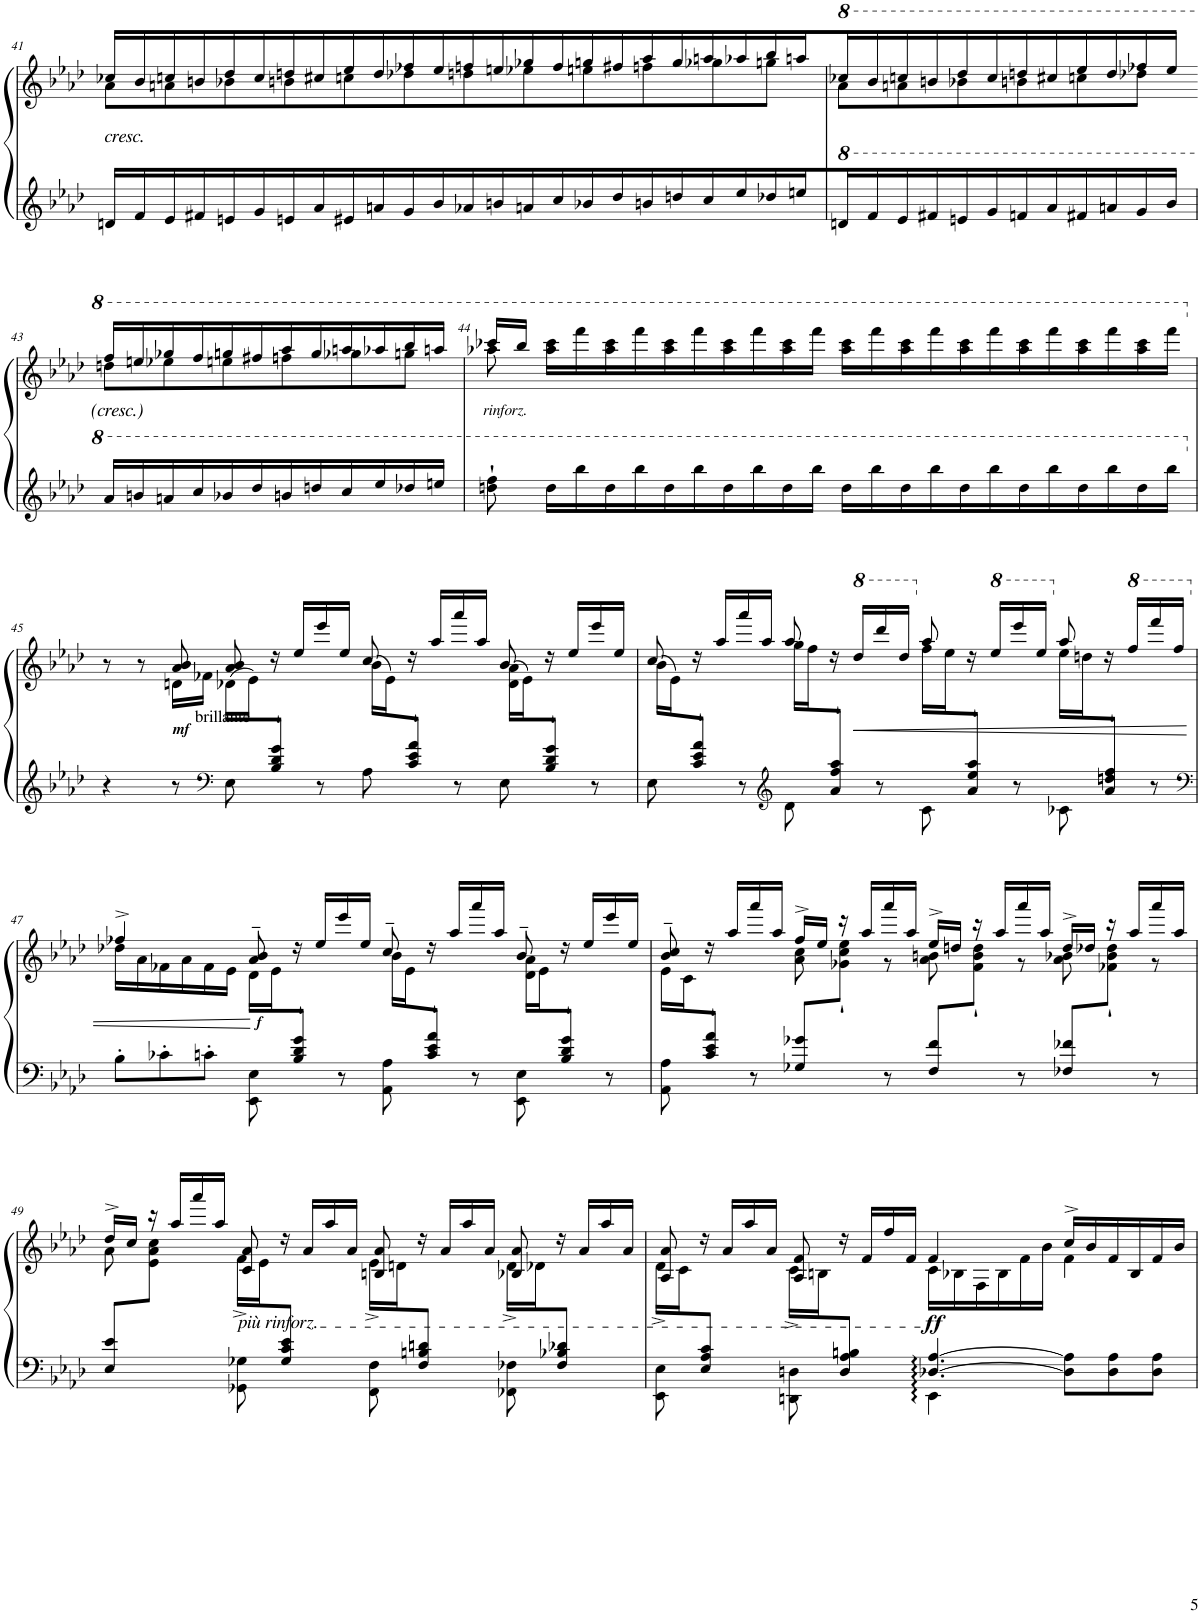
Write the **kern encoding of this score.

**kern	**kern	**dynam
*part1	*part1	*part1
*staff2	*staff1	*staff1/2
*I"Piano	*	*
*I'Pno.	*	*
!!LO:PB:g=z
*clefG2	*clefG2	*
*k[b-e-a-d-]	*k[b-e-a-d-]	*
*M12/8	*M12/8	*
=41	=41	=41
*	*^	*
!	!LO:TX:b:i:t=cresc.	!	!
16dn/LL	16cc-X/LL	8a-\L	.
16f/	16b-/	.	.
16e-/	16ccn/	8an\	.
16f#X/	16bn/	.	.
16en/	16dd-/	8b-X\	.
16g/	16cc/	.	.
16en/	16ddn/	8bn\	.
16a-/	16cc#X/	.	.
16e#X/	16ee-/	8ccn\	.
16an/	16dd/	.	.
16g/	16ff-X/	8dd-X\	.
16b-/	16ee-/	.	.
16a-X/	16ffn/	8ddn\	.
16bn/	16een/	.	.
16an/	16gg-X/	8ee-X\	.
16cc/	16ff/	.	.
16b-X/	16ggn/	8een\	.
16dd-/	16ff#X/	.	.
16bn/	16aa-/	8ffn\	.
16ddn/	16gg/	.	.
16cc/	16aan/	8gg-X\	.
16ee-/	16aa-X/	.	.
16dd-X/	16bb-/	8ggn\J	.
16een/J	16aan/J	.	.
=42	=42	=42	=42
*8va	*	*	*
*	*8va	*	*
16ddn/L	16ccc-X/L	8aa-\L	.
16ff/	16bb-/	.	.
16ee-/	16cccn/	8aan\	.
16ff#X/	16bbn/	.	.
16een/	16ddd-/	8bb-X\	.
16gg/	16ccc/	.	.
16ffn/	16dddn/	8bbn\	.
16aa-/	16ccc#X/	.	.
16ff#X/	16eee-/	8cccn\	.
16aan/	16ddd/	.	.
16gg/	16fff-X/	8ddd-X\J	.
16bb-/JJ	16eee-/JJ	.	.
!!LO:LB:g=z	!!
=43-	=43-	=43-	=43-
16aa-/LL	16fff/LL	8dddn\L	.
16bbn/	16eeen/	.	.
16aan/	16ggg-X/	8eee-X\	.
16ccc/	16fff/	.	.
16bb-X/	16gggn/	8eeen\	.
16ddd-/	16fff#X/	.	.
16bbn/	16aaa-/	8fffn\	.
16dddn/	16ggg/	.	.
16ccc/	16aaan/	8ggg-X\	.
16eee-/	16aaa-X/	.	.
16ddd-X/	16bbb-/	8gggn\J	.
16eeen/JJ	16aaan/JJ	.	.
=44	=44	=44	=44
!	!	!	!LO:DY:b
8dddn\` 8fff\`	16cccc-X/LL	8aaa-X\	other-dynamics
.	16bbb-/JJ	.	.
16ddd\LL	16aaa-\ 16cccc-\LL	8ryy	.
16bbb-\	16ffff\	.	.
16ddd\	16aaa-\ 16cccc-\	4ryy	.
16bbb-\	16ffff\	.	.
16ddd\	16aaa-\ 16cccc-\	.	.
16bbb-\	16ffff\	.	.
16ddd\	16aaa-\ 16cccc-\	1ryy	.
16bbb-\	16ffff\	.	.
16ddd\	16aaa-\ 16cccc-\	.	.
16bbb-\JJ	16ffff\JJ	.	.
16ddd\LL	16aaa-\ 16cccc-\LL	.	.
16bbb-\	16ffff\	.	.
16ddd\	16aaa-\ 16cccc-\	.	.
16bbb-\	16ffff\	.	.
16ddd\	16aaa-\ 16cccc-\	.	.
16bbb-\	16ffff\	.	.
16ddd\	16aaa-\ 16cccc-\	.	.
16bbb-\	16ffff\	.	.
16ddd\	16aaa-\ 16cccc-\	.	.
16bbb-\	16ffff\	.	.
16ddd\	16aaa-\ 16cccc-\	.	.
16bbb-\JJ	16ffff\JJ	.	.
!!LO:LB:g=z	!!
=45	=45	=45	=45
*X8va	*	*	*
*^	*	*	*
*	*	*X8va	*	*
2ryy	4r	8r	4ryy	.
.	.	8r	.	.
!	!	!LO:TX:b:t=brillante	!	!
!	!	!	!	!LO:DY:b
.	8r	8a-/ 8b-/	16dn\LL	other-dynamics
.	.	.	16f-X\JJ	.
*clefF4	*	*	*	*
.	8E-\	8a-/ 8b-/	(16d-X\LL	.
.	.	.	16e-\J)	.
8B-/` 8d-/` 8g/`J	8ryy	16r	8ryy	.
.	.	16ee-/LL	.	.
4ryy	8r	16eee-/	8ryy	.
.	.	16ee-/JJ	.	.
.	8A-\	8cc/	(16b-\LL	.
.	.	.	16e-\J)	.
8c/` 8e-/` 8a-/`J	8ryy	16r	8ryy	.
.	.	16aa-/LL	.	.
4ryy	8r	16aaa-/	8ryy	.
.	.	16aa-/JJ	.	.
.	8E-\	8b-/	(16d-\ 16a-\LL	.
.	.	.	16e-\J)	.
8B-/` 8d-/` 8g/`J	8ryy	16r	8ryy	.
.	.	16ee-/LL	.	.
8ryy	8r	16eee-/	8ryy	.
.	.	16ee-/JJ	.	.
=46	=46	=46	=46	=46
8ryy	8E-\	8cc/	(16b-\LL	.
.	.	.	16e-\J)	.
8c/` 8e-/` 8a-/`J	8ryy	16r	8ryy	.
.	.	16aa-/LL	.	.
4ryy	8r	16aaa-/	8ryy	.
.	.	16aa-/JJ	.	.
*clefG2	*	*	*	*
.	8d-\	8aa-/	16gg\LL	.
.	.	.	16ff\J	.
8a-/` 8ff/` 8aa-/`J	8ryy	16r	8ryy	.
*	*	*8va	*	*
.	.	16ddd-/LL	.	.
4ryy	8r	16dddd-/	8ryy	.
.	.	16ddd-/JJ	.	.
*	*	*X8va	*	*
.	8c\	8aa-/	16ff\LL	.
.	.	.	16ee-\J	.
8a-/` 8ee-/` 8aa-/`J	8ryy	16r	8ryy	.
*	*	*8va	*	*
.	.	16eee-/LL	.	.
4ryy	8r	16eeee-/	8ryy	.
.	.	16eee-/JJ	.	.
*	*	*X8va	*	*
.	8c-X\	8aa-/	16ee-\LL	.
.	.	.	16ddn\J	.
8a-/` 8ddn/` 8ff/`J	8ryy	16r	8ryy	.
*	*	*8va	*	*
.	.	16fff/LL	.	.
8ryy	8r	16ffff/	8ryy	.
.	.	16fff/JJ	.	.
!!LO:LB:g=z	!!
=47	=47	=47	=47	=47
*clefF4	*	*	*	*
*	*	*X8va	*	*
2ryy	8B-'\L	4ff-X^/	16dd-X\LL	.
.	.	.	16a-\	.
.	8c-X'\	.	16f-X\	.
.	.	.	16a-\	.
.	8cn'\J	8ryy	16f-\	.
.	.	.	16e-\JJ	.
!	!	!	!	!LO:DY:b
.	8EE-\ 8E-\	8a-/~ 8b-/~	16d-\LL	other-dynamics
.	.	.	16e-\J	.
8B-/` 8d-/` 8g/`J	8ryy	16r	8ryy	.
.	.	16ee-/LL	.	.
4ryy	8r	16eee-/	8ryy	.
.	.	16ee-/JJ	.	.
.	8AA-\ 8A-\	8cc~/	16b-\LL	.
.	.	.	16e-\J	.
8c/` 8e-/` 8a-/`J	8ryy	16r	8ryy	.
.	.	16aa-/LL	.	.
4ryy	8r	16aaa-/	8ryy	.
.	.	16aa-/JJ	.	.
.	8EE-\ 8E-\	8b-~/	16d-\ 16a-\LL	.
.	.	.	16e-\J	.
8B-/` 8d-/` 8g/`J	8ryy	16r	8ryy	.
.	.	16ee-/LL	.	.
8ryy	8r	16eee-/	8ryy	.
.	.	16ee-/JJ	.	.
=48	=48	=48	=48	=48
*	*	*	*^	*
8ryy	8AA-\ 8A-\	8b-/~ 8cc/~	16e-\LL	4ryy	.
.	.	.	16c\J	.	.
8c/` 8e-/` 8a-/`J	8ryy	16r	8ryy	.	.
.	.	16aa-/LL	.	.	.
8ryy	8r	16aaa-/	8ryy	8ryy	.
.	.	16aa-/JJ	.	.	.
8G-X/ 8g-X/L	8ryy	16ff^/LL	8ryy	8a-\ 8cc\	.
.	.	16ee-/JJ	.	.	.
4ryy	8ryy	16r	8g-X\` 8cc\` 8ee-\`J	4ryy	.
.	.	16aa-/LL	.	.	.
.	8r	16aaa-/	8r	.	.
.	.	16aa-/JJ	.	.	.
8F/ 8f/L	8ryy	16ee-^/LL	8ryy	8a-\ 8bn\	.
.	.	16ddn/JJ	.	.	.
4ryy	8ryy	16r	8f\` 8b\` 8dd\`J	4ryy	.
.	.	16aa-/LL	.	.	.
.	8r	16aaa-/	8r	.	.
.	.	16aa-/JJ	.	.	.
8F-X/ 8f-X/L	8ryy	16dd^/LL	8ryy	8a-\ 8b-X\	.
.	.	16dd-X/JJ	.	.	.
4ryy	8ryy	16r	8f-X\` 8b-\` 8dd-\`J	4ryy	.
.	.	16aa-/LL	.	.	.
.	8r	16aaa-/	8r	.	.
.	.	16aa-/JJ	.	.	.
!!LO:LB:g=z	!!	!!
=49	=49	=49	=49	=49	=49
8E-/ 8e-/L	8ryy	16dd-^/LL	8ryy	8a-\	.
.	.	16cc/JJ	.	.	.
4.ryy	8ryy	16r	8e-\ 8a-\ 8cc\J	4ryy	.
.	.	16aa-/LL	.	.	.
.	8ryy	16aaa-/	8ryy	.	.
.	.	16aa-/JJ	.	.	.
!	!	!LO:TX:b:i:t=più rinforz.	!	!	!
.	8GG-X\ 8G-X\	8ryy	16f^\LL	8c/ 8a-/	.
.	.	.	16e-\J	.	.
8G-/ 8c/ 8e-/J	8ryy	16r	8ryy	4ryy	.
.	.	16a-/LL	.	.	.
4ryy	8ryy	16aa-/	8ryy	.	.
.	.	16a-/JJ	.	.	.
.	8FF\ 8F\	8ryy	16e-^\LL	8Bn/ 8a-/	.
.	.	.	16dn\J	.	.
8F/ 8Bn/ 8dn/J	8ryy	16r	8ryy	4ryy	.
.	.	16a-/LL	.	.	.
4ryy	8ryy	16aa-/	8ryy	.	.
.	.	16a-/JJ	.	.	.
.	8FF-X\ 8F-X\	8ryy	16d^\LL	8B-X/ 8a-/	.
.	.	.	16d-X\J	.	.
8F-/ 8B-X/ 8d-X/J	8ryy	16r	8ryy	4ryy	.
.	.	16a-/LL	.	.	.
8ryy	8ryy	16aa-/	8ryy	.	.
.	.	16a-/JJ	.	.	.
=50	=50	=50	=50	=50	=50
*^	*^	*	*	*	*
8ryy	8EE-\ 8E-\	2.ryy	2.ryy	8ryy	16d-^\LL	8A-/ 8a-/	.
.	.	.	.	.	16c\J	.	.
8E-/ 8A-/ 8c/J	8ryy	.	.	16r	8ryy	4ryy	.
.	.	.	.	16a-/LL	.	.	.
4ryy	8ryy	.	.	16aa-/	8ryy	.	.
.	.	.	.	16a-/JJ	.	.	.
.	8DDn\ 8Dn\	.	.	8ryy	16c^\LL	8A-/ 8f/	.
.	.	.	.	.	16Bn\J	.	.
8D/ 8A-/ 8Bn/J	8ryy	.	.	16r	8ryy	4ryy	.
.	.	.	.	16f/LL	.	.	.
2..ryy	8ryy	.	.	16ff/	8ryy	.	.
.	.	.	.	16f/JJ	.	.	.
!	!	!	!	!	!	!	!LO:DY:b
.	[4.D-X/ [4.A-/	4EE-\	4ryy	4f/	16c\LL	4ryy	ff
.	.	.	.	.	16B-X\	.	.
.	.	.	.	.	16F\	.	.
.	.	.	.	.	16B-\	.	.
.	.	2ryy	2ryy	8ryy	16f\	2ryy	.
.	.	.	.	.	16b-\JJ	.	.
.	8D-\] 8A-\]L	.	.	4f\	16cc^/LL	.	.
.	.	.	.	.	16b-/	.	.
.	8D-\ 8A-\	.	.	.	16f/	.	.
.	.	.	.	.	16B-/	.	.
.	8D-\ 8A-\J	.	.	8ryy	16f/	.	.
.	.	.	.	.	16b-/JJ	.	.
*v	*v	*v	*v	*	*	*	*
*	*v	*v	*v	*
=	=	=
*-	*-	*-
